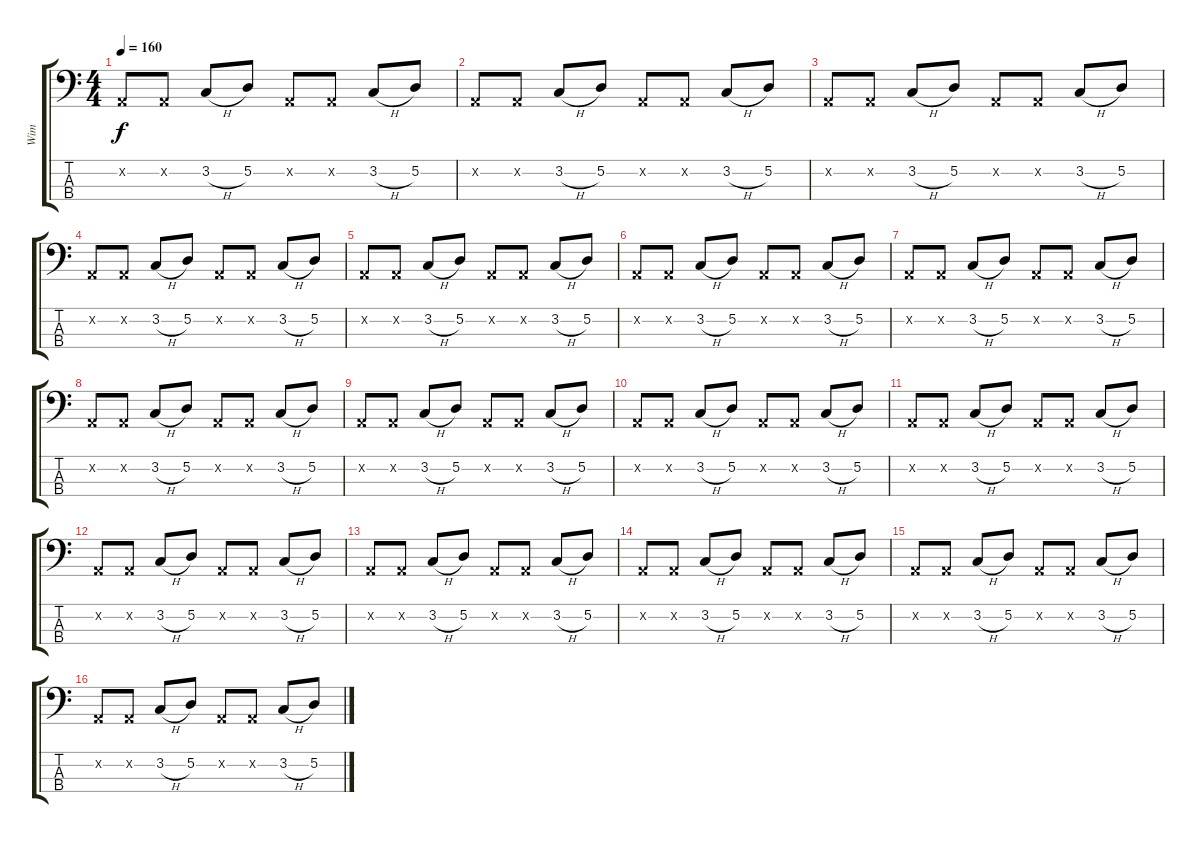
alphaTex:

\track ("Wim" "Wim") {instrument electricbasspick}
\staff {score tabs}
\tuning (D2 A1 E1 B0) {hide}
\ts (4 4)
\tempo 160
\clef f4
\ks c
0.2{x}.8{dy f} 0.2{x}.8 3.2{h}.8 5.2.8 0.2{x}.8 0.2{x}.8 3.2{h}.8 5.2.8 |
0.2{x}.8 0.2{x}.8 3.2{h}.8 5.2.8 0.2{x}.8 0.2{x}.8 3.2{h}.8 5.2.8 |
0.2{x}.8 0.2{x}.8 3.2{h}.8 5.2.8 0.2{x}.8 0.2{x}.8 3.2{h}.8 5.2.8 |
0.2{x}.8 0.2{x}.8 3.2{h}.8 5.2.8 0.2{x}.8 0.2{x}.8 3.2{h}.8 5.2.8 |
0.2{x}.8 0.2{x}.8 3.2{h}.8 5.2.8 0.2{x}.8 0.2{x}.8 3.2{h}.8 5.2.8 |
0.2{x}.8 0.2{x}.8 3.2{h}.8 5.2.8 0.2{x}.8 0.2{x}.8 3.2{h}.8 5.2.8 |
0.2{x}.8 0.2{x}.8 3.2{h}.8 5.2.8 0.2{x}.8 0.2{x}.8 3.2{h}.8 5.2.8 |
0.2{x}.8 0.2{x}.8 3.2{h}.8 5.2.8 0.2{x}.8 0.2{x}.8 3.2{h}.8 5.2.8 |
0.2{x}.8 0.2{x}.8 3.2{h}.8 5.2.8 0.2{x}.8 0.2{x}.8 3.2{h}.8 5.2.8 |
0.2{x}.8 0.2{x}.8 3.2{h}.8 5.2.8 0.2{x}.8 0.2{x}.8 3.2{h}.8 5.2.8 |
0.2{x}.8 0.2{x}.8 3.2{h}.8 5.2.8 0.2{x}.8 0.2{x}.8 3.2{h}.8 5.2.8 |
0.2{x}.8 0.2{x}.8 3.2{h}.8 5.2.8 0.2{x}.8 0.2{x}.8 3.2{h}.8 5.2.8 |
0.2{x}.8 0.2{x}.8 3.2{h}.8 5.2.8 0.2{x}.8 0.2{x}.8 3.2{h}.8 5.2.8 |
0.2{x}.8 0.2{x}.8 3.2{h}.8 5.2.8 0.2{x}.8 0.2{x}.8 3.2{h}.8 5.2.8 |
0.2{x}.8 0.2{x}.8 3.2{h}.8 5.2.8 0.2{x}.8 0.2{x}.8 3.2{h}.8 5.2.8 |
0.2{x}.8 0.2{x}.8 3.2{h}.8 5.2.8 0.2{x}.8 0.2{x}.8 3.2{h}.8 5.2.8
